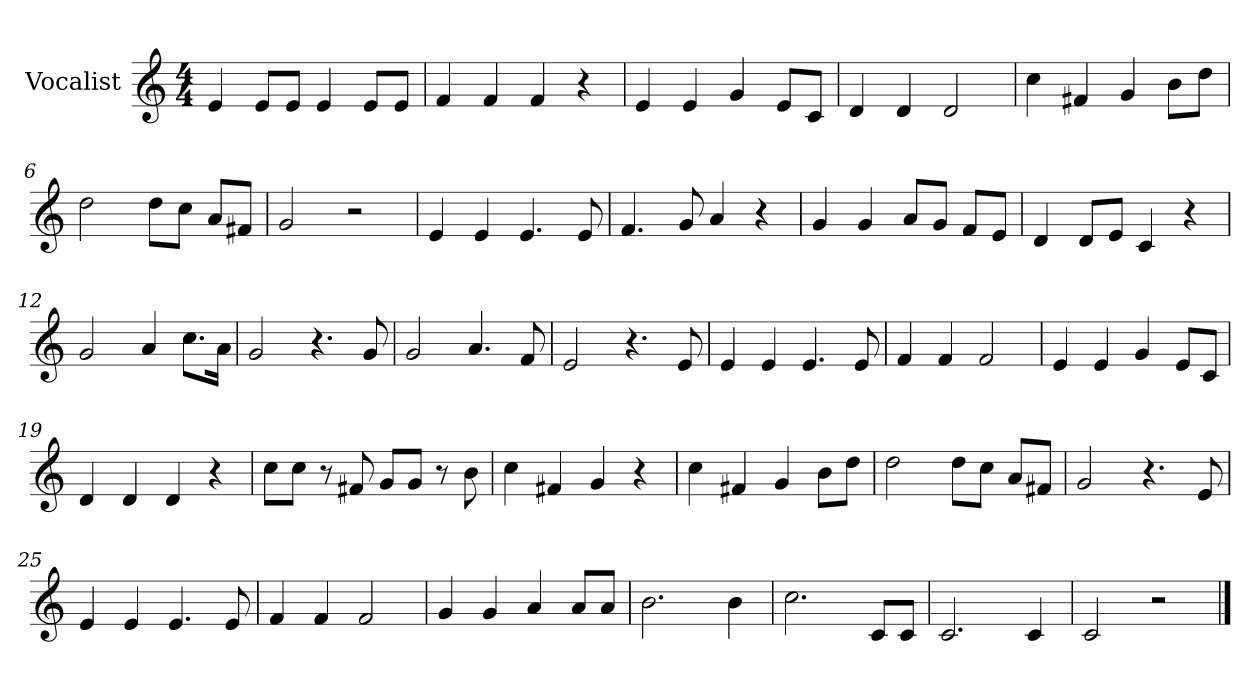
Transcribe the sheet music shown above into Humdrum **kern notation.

**kern
*part1
*staff1
*I"Vocalist
*k[]
*C:
*M4/4
=1
4e
8eL
8eJ
4e
8eL
8eJ
=2
4f
4f
4f
4r
=3
4e
4e
4g
8eL
8cJ
=4
4d
4d
2d
=5
4cc
4f#X
4g
8bL
8ddJ
=6
2dd
8ddL
8ccJ
8aL
8f#XJ
=7
2g
2r
=8
4e
4e
4.e
8e
=9
4.f
8g
4a
4r
=10
4g
4g
8aL
8gJ
8fL
8eJ
=11
4d
8dL
8eJ
4c
4r
=12
2g
4a
8.ccL
16aJk
=13
2g
4.r
8g
=14
2g
4.a
8f
=15
2e
4.r
8e
=16
4e
4e
4.e
8e
=17
4f
4f
2f
=18
4e
4e
4g
8eL
8cJ
=19
4d
4d
4d
4r
=20
8ccL
8ccJ
8r
8f#X
8gL
8gJ
8r
8b
=21
4cc
4f#X
4g
4r
=22
4cc
4f#X
4g
8bL
8ddJ
=23
2dd
8ddL
8ccJ
8aL
8f#XJ
=24
2g
4.r
8e
=25
4e
4e
4.e
8e
=26
4f
4f
2f
=27
4g
4g
4a
8aL
8aJ
=28
2.b
4b
=29
2.cc
8cL
8cJ
=30
2.c
4c
=31
2c
2r
==
*-
